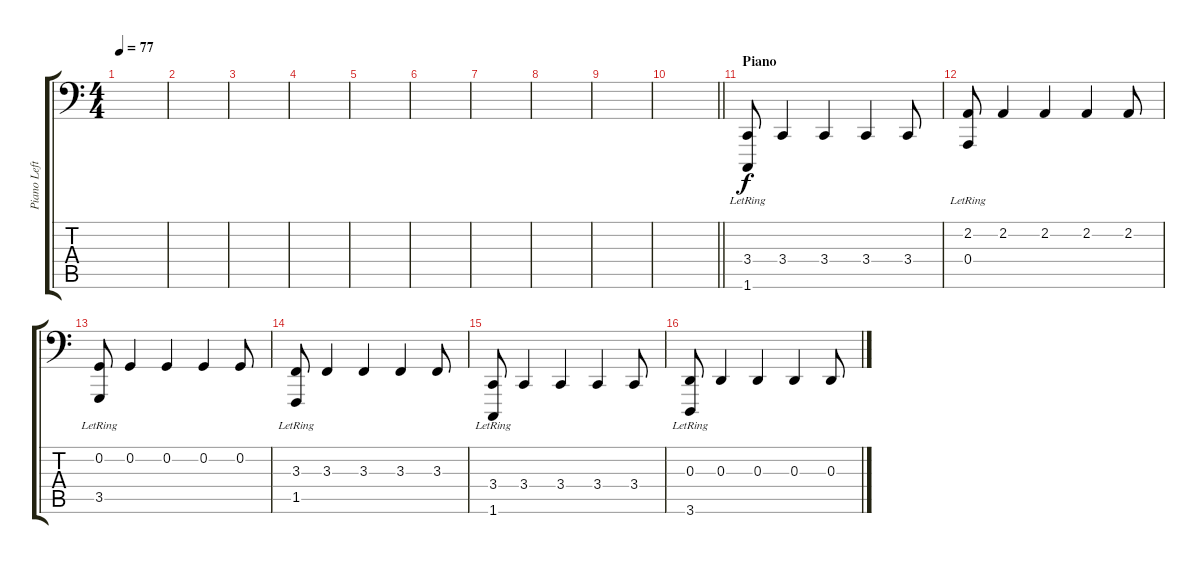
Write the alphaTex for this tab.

\track ("Piano Left" "Piano Left") {instrument acousticgrandpiano}
\staff {score tabs}
\tuning (C3 G2 D2 A1 E1 B0) {hide}
\ts (4 4)
\tempo 77
\clef f4
\ks c
|
|
|
|
|
|
|
|
|
\barLineRight lightlight
|
\section ("" "Piano")
(3.4 1.6{lr}).8 3.4.4 3.4.4 3.4.4 3.4.8 |
(2.2 0.4{lr}).8 2.2.4 2.2.4 2.2.4 2.2.8 |
(0.2 3.5{lr}).8 0.2.4 0.2.4 0.2.4 0.2.8 |
(3.3 1.5{lr}).8 3.3.4 3.3.4 3.3.4 3.3.8 |
(3.4 1.6{lr}).8 3.4.4 3.4.4 3.4.4 3.4.8 |
(0.3 3.6{lr}).8 0.3.4 0.3.4 0.3.4 0.3.8
